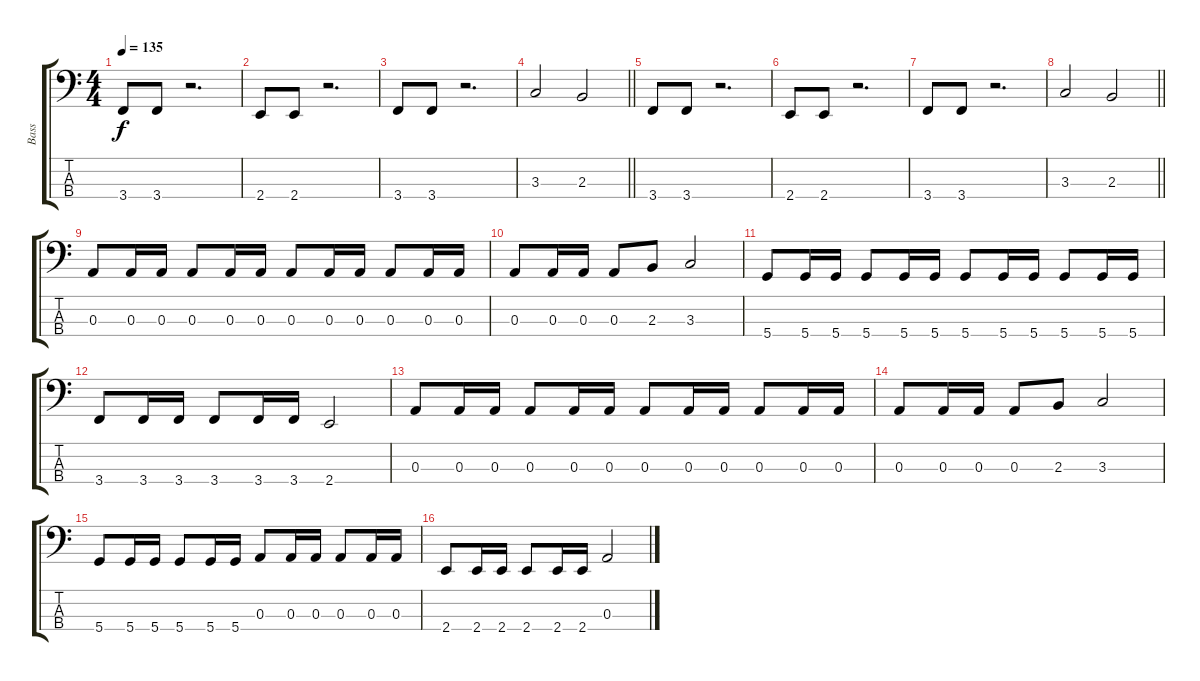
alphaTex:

\track ("Bass" "Bass") {instrument electricbassfinger}
\staff {score tabs}
\tuning (G2 D2 A1 D1) {hide}
\ts (4 4)
\tempo 135
\clef f4
\ks c
3.4.8{dy f} 3.4.8 r.2{d} |
2.4.8 2.4.8 r.2{d} |
3.4.8 3.4.8 r.2{d} |
\barLineRight lightlight
3.3.2 2.3.2 |
3.4.8 3.4.8 r.2{d} |
2.4.8 2.4.8 r.2{d} |
3.4.8 3.4.8 r.2{d} |
\barLineRight lightlight
3.3.2 2.3.2 |
0.3.8 0.3.16 0.3.16 0.3.8 0.3.16 0.3.16 0.3.8 0.3.16 0.3.16 0.3.8 0.3.16 0.3.16 |
0.3.8 0.3.16 0.3.16 0.3.8 2.3.8 3.3.2 |
5.4.8 5.4.16 5.4.16 5.4.8 5.4.16 5.4.16 5.4.8 5.4.16 5.4.16 5.4.8 5.4.16 5.4.16 |
3.4.8 3.4.16 3.4.16 3.4.8 3.4.16 3.4.16 2.4.2 |
0.3.8 0.3.16 0.3.16 0.3.8 0.3.16 0.3.16 0.3.8 0.3.16 0.3.16 0.3.8 0.3.16 0.3.16 |
0.3.8 0.3.16 0.3.16 0.3.8 2.3.8 3.3.2 |
5.4.8 5.4.16 5.4.16 5.4.8 5.4.16 5.4.16 0.3.8 0.3.16 0.3.16 0.3.8 0.3.16 0.3.16 |
2.4.8 2.4.16 2.4.16 2.4.8 2.4.16 2.4.16 0.3.2
